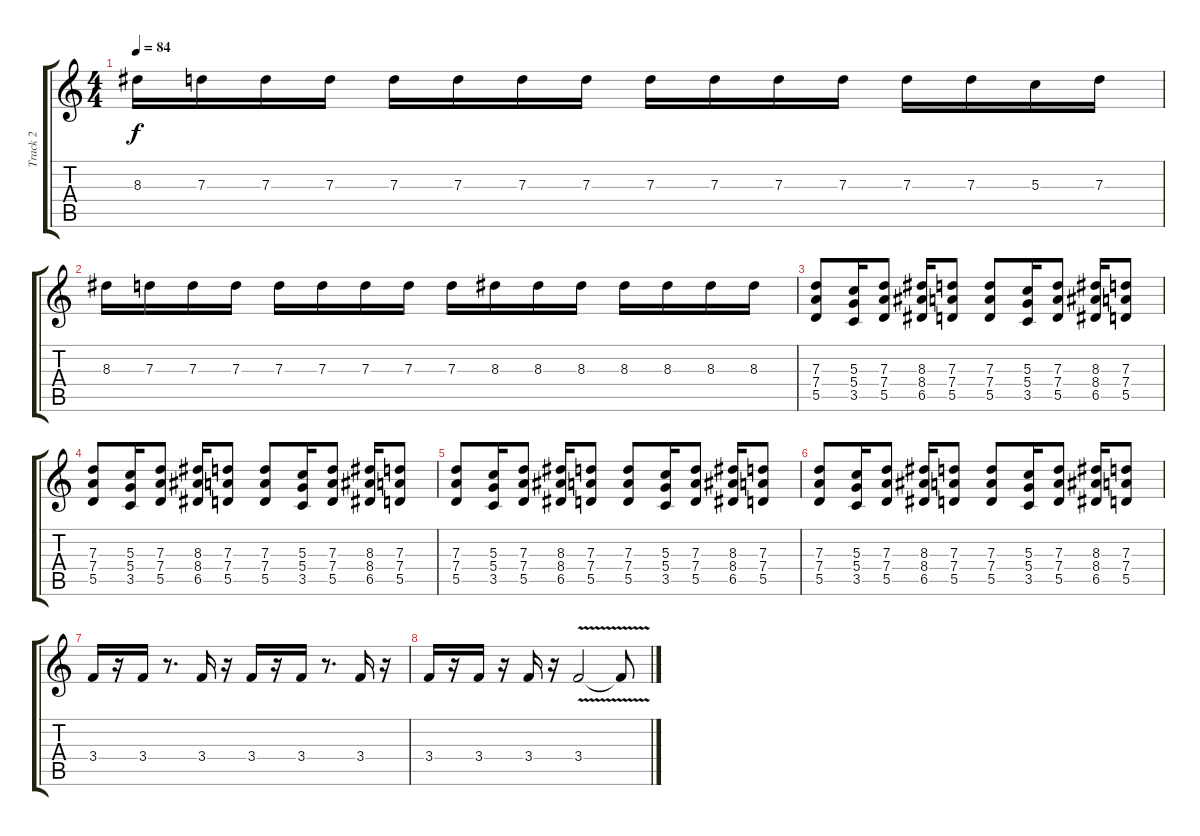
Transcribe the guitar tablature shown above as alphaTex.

\track ("Track 2" "Track 2") {instrument electricguitarclean}
\staff {score tabs}
\tuning (E4 B3 G3 D3 A2 D2) {hide}
\ts (4 4)
\tempo 84
\clef g2
\ks c
8.3.16{dy f} 7.3.16 7.3.16 7.3.16 7.3.16 7.3.16 7.3.16 7.3.16 7.3.16 7.3.16 7.3.16 7.3.16 7.3.16 7.3.16 5.3.16 7.3.16 |
8.3.16 7.3.16 7.3.16 7.3.16 7.3.16 7.3.16 7.3.16 7.3.16 7.3.16 8.3.16 8.3.16 8.3.16 8.3.16 8.3.16 8.3.16 8.3.16 |
(7.3 7.4 5.5).8{instrument distortionguitar} (5.3 5.4 3.5).16 (7.3 7.4 5.5).8 (8.3 8.4 6.5).16 (7.3 7.4 5.5).8 (7.3 7.4 5.5).8{instrument distortionguitar} (5.3 5.4 3.5).16 (7.3 7.4 5.5).8 (8.3 8.4 6.5).16 (7.3 7.4 5.5).8 |
(7.3 7.4 5.5).8{instrument distortionguitar} (5.3 5.4 3.5).16 (7.3 7.4 5.5).8 (8.3 8.4 6.5).16 (7.3 7.4 5.5).8 (7.3 7.4 5.5).8{instrument distortionguitar} (5.3 5.4 3.5).16 (7.3 7.4 5.5).8 (8.3 8.4 6.5).16 (7.3 7.4 5.5).8 |
(7.3 7.4 5.5).8{instrument distortionguitar} (5.3 5.4 3.5).16 (7.3 7.4 5.5).8 (8.3 8.4 6.5).16 (7.3 7.4 5.5).8 (7.3 7.4 5.5).8{instrument distortionguitar} (5.3 5.4 3.5).16 (7.3 7.4 5.5).8 (8.3 8.4 6.5).16 (7.3 7.4 5.5).8 |
(7.3 7.4 5.5).8{instrument distortionguitar} (5.3 5.4 3.5).16 (7.3 7.4 5.5).8 (8.3 8.4 6.5).16 (7.3 7.4 5.5).8 (7.3 7.4 5.5).8{instrument distortionguitar} (5.3 5.4 3.5).16 (7.3 7.4 5.5).8 (8.3 8.4 6.5).16 (7.3 7.4 5.5).8 |
3.4.16 r.16 3.4.16 r.8{d} 3.4.16 r.16 3.4.16 r.16 3.4.16 r.8{d} 3.4.16 r.16 |
3.4.16 r.16 3.4.16 r.16 3.4.16 r.16 3.4{v}.2 3.4{t}.8
